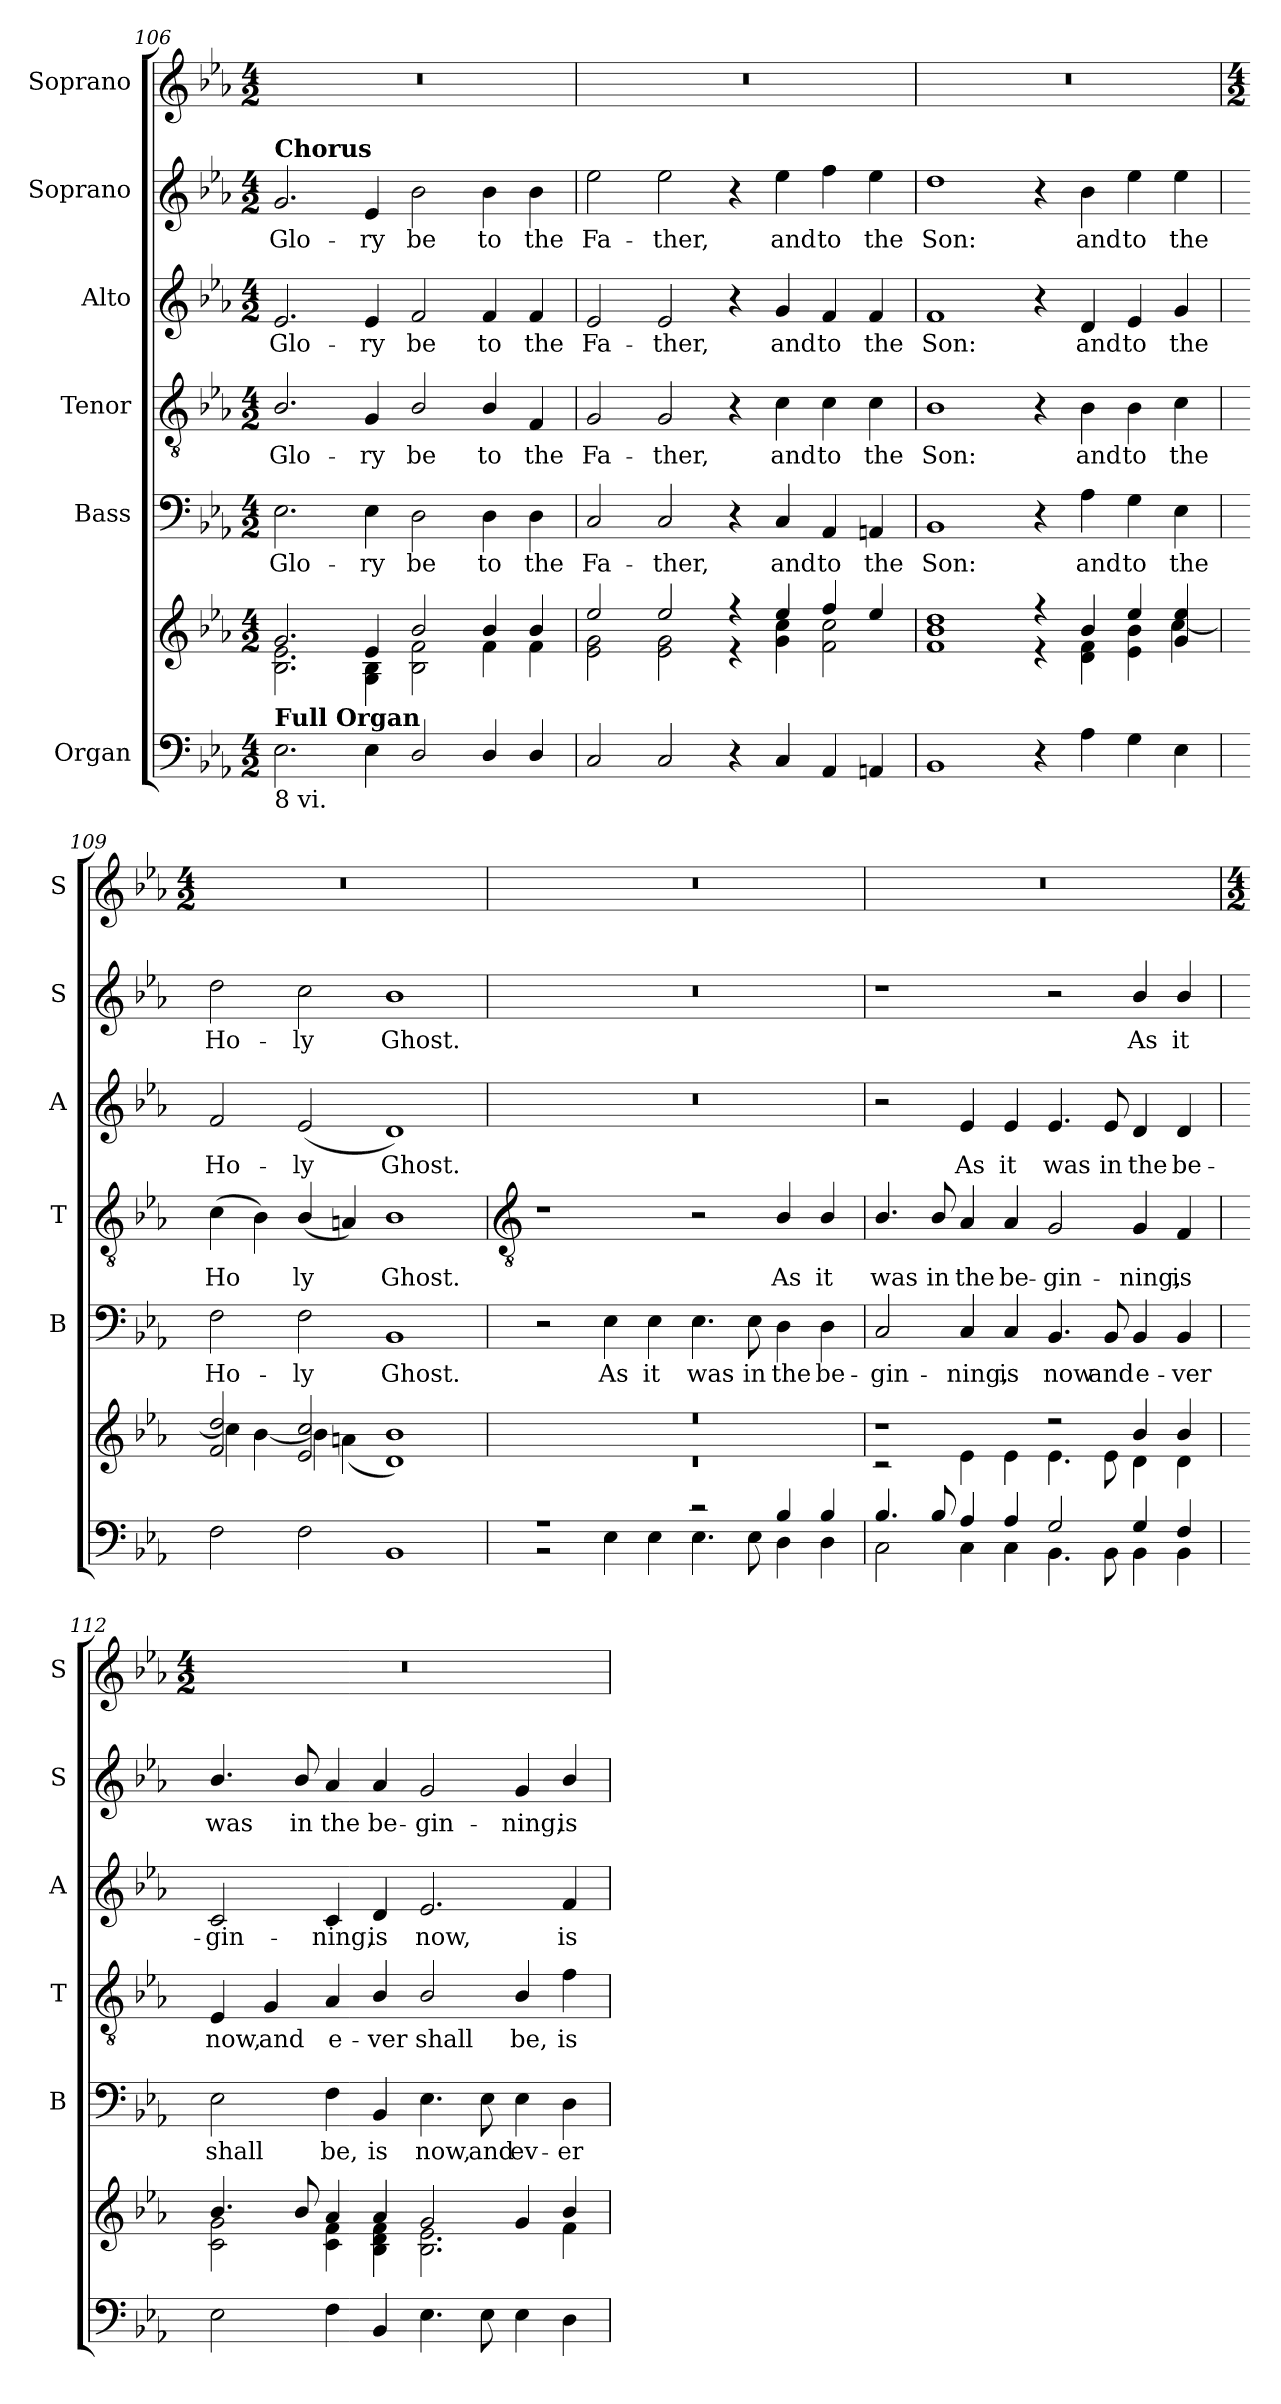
**kern	**kern	**kern	**text	**kern	**text	**kern	**text	**kern	**text	**kern
*part6	*part6	*part5	*part5	*part4	*part4	*part3	*part3	*part2	*part2	*part1
*staff7	*staff6	*staff5	*staff5	*staff4	*staff4	*staff3	*staff3	*staff2	*staff2	*staff1
*I"Organ	*	*I"Bass	*	*I"Tenor	*	*I"Alto	*	*I"Soprano	*	*I"Soprano
*	*	*I'B	*	*I'T	*	*I'A	*	*I'S	*	*I'S
!!LO:LB:g=z
*clefF4	*clefG2	*clefF4	*	*clefGv2	*	*clefG2	*	*clefG2	*	*clefG2
*k[b-e-a-]	*k[b-e-a-]	*k[b-e-a-]	*	*k[b-e-a-]	*	*k[b-e-a-]	*	*k[b-e-a-]	*	*k[b-e-a-]
*E-:	*E-:	*E-:	*	*E-:	*	*E-:	*	*E-:	*	*E-:
*M4/2	*M4/2	*M4/2	*	*M4/2	*	*M4/2	*	*M4/2	*	*M4/2
=106	=106	=106	=106	=106	=106	=106	=106	=106	=106	=106
*	*^	*	*	*	*	*	*	*	*	*
!	!	!	!	!	!	!	!	!	!LO:TX:a:B:t=Chorus	!	!
!LO:TX:a:B:t=Full Organ	!	!	!	!	!	!	!	!	!	!	!
!LO:TX:b:t=8 vi.	!	!	!	!	!	!	!	!	!	!	!
!	!	!	!	!LO:LY:b	!	!LO:LY:b	!	!LO:LY:b	!	!LO:LY:b	!
2.E-\	2.g/	2.B-\ 2.e-\	2.E-	Glo-	2.B-/	Glo-	2.e-	Glo-	2.g	Glo-	0r
!	!	!	!	!LO:LY:b	!	!LO:LY:b	!	!LO:LY:b	!	!LO:LY:b	!
4E-\	4e-/	4G\ 4B-\	4E-	-ry	4G/	-ry	4e-	-ry	4e-	-ry	.
!	!	!	!	!LO:LY:b	!	!LO:LY:b	!	!LO:LY:b	!	!LO:LY:b	!
2D/	2b-/	2B-\ 2f\	2D	be	2B-/	be	2f	be	2b-	be	.
!	!	!	!	!LO:LY:b	!	!LO:LY:b	!	!LO:LY:b	!	!LO:LY:b	!
4D/	4b-/	4f\	4D	to	4B-/	to	4f	to	4b-	to	.
!	!	!	!	!LO:LY:b	!	!LO:LY:b	!	!LO:LY:b	!	!LO:LY:b	!
4D/	4b-/	4f\	4D	the	4F/	the	4f	the	4b-	the	.
=107	=107	=107	=107	=107	=107	=107	=107	=107	=107	=107	=107
!	!	!	!	!LO:LY:b	!	!LO:LY:b	!	!LO:LY:b	!	!LO:LY:b	!
2C/	2ee-/	2e-\ 2g\	2C	Fa-	2G	Fa-	2e-	Fa-	2ee-	Fa-	0r
!	!	!	!	!LO:LY:b	!	!LO:LY:b	!	!LO:LY:b	!	!LO:LY:b	!
2C/	2ee-/	2e-\ 2g\	2C	-ther,	2G	-ther,	2e-	-ther,	2ee-	-ther,	.
4r	4r	4r	4r	.	4r	.	4r	.	4r	.	.
!	!	!	!	!LO:LY:b	!	!LO:LY:b	!	!LO:LY:b	!	!LO:LY:b	!
4C/	4ee-/	4g\ 4cc\	4C	and	4c	and	4g	and	4ee-	and	.
!	!	!	!	!LO:LY:b	!	!LO:LY:b	!	!LO:LY:b	!	!LO:LY:b	!
4AA-/	4ff/	2f\ 2cc\	4AA-	to	4c	to	4f	to	4ff	to	.
!	!	!	!	!LO:LY:b	!	!LO:LY:b	!	!LO:LY:b	!	!LO:LY:b	!
4AAn/	4ee-/	.	4AAn	the	4c	the	4f	the	4ee-	the	.
=108	=108	=108	=108	=108	=108	=108	=108	=108	=108	=108	=108
!	!	!	!	!LO:LY:b	!	!LO:LY:b	!	!LO:LY:b	!	!LO:LY:b	!
1BB-/	1dd/	1f\ 1b-\	1BB-	Son:	1B-	Son:	1f	Son:	1dd	Son:	0r
4r	4r	4r	4r	.	4r	.	4r	.	4r	.	.
!	!	!	!	!LO:LY:b	!	!LO:LY:b	!	!LO:LY:b	!	!LO:LY:b	!
4A-	4b-/	4d\ 4f\	4A-	and	4B-	and	4d	and	4b-	and	.
!	!	!	!	!LO:LY:b	!	!LO:LY:b	!	!LO:LY:b	!	!LO:LY:b	!
4G	4ee-/	4e-\ 4b-\	4G	to	4B-	to	4e-	to	4ee-	to	.
!	!	!	!	!LO:LY:b	!	!LO:LY:b	!	!LO:LY:b	!	!LO:LY:b	!
4E-	4g/ 4ee-/	[4cc\	4E-	the	4c	the	4g	the	4ee-	the	.
!!LO:LB:g=z
=109	=109	=109	=109	=109	=109	=109	=109	=109	=109	=109	=109
*	*	*	*	*	*	*	*	*	*	*	*M4/2
!	!	!	!	!LO:LY:b	!	!LO:LY:b	!	!LO:LY:b	!	!LO:LY:b	!
2F	2f/ 2dd/	4cc\]	2F	Ho-	(>4c	Ho	2f	Ho-	2dd	Ho-	0r
.	.	[4b-\	.	.	4B-)	.	.	.	.	.	.
!	!	!	!	!LO:LY:b	!	!LO:LY:b	!	!LO:LY:b	!	!LO:LY:b	!
2F	2e-/ 2cc/	4b-\]	2F	-ly	(<4B-/	ly	(>2e-	-ly	2cc	-ly	.
.	.	(<4an\	.	.	4An)	.	.	.	.	.	.
!	!	!	!	!LO:LY:b	!	!LO:LY:b	!	!LO:LY:b	!	!LO:LY:b	!
1BB-	1b-/	1d\)	1BB-	Ghost.	1B-	Ghost.	1d)	Ghost.	1b-	Ghost.	.
!!LO:LB:g=z
=110	=110	=110	=110	=110	=110	=110	=110	=110	=110	=110	=110
*	*	*	*	*	*clefGv2	*	*	*	*	*	*
*^	*	*	*	*	*	*	*	*	*	*	*
1r	2r	0r	0r	2r	.	1r	.	0r	.	0r	.	0r
!	!	!	!	!	!LO:LY:b	!	!	!	!	!	!	!
.	4E-\	.	.	4E-	As	.	.	.	.	.	.	.
!	!	!	!	!	!LO:LY:b	!	!	!	!	!	!	!
.	4E-\	.	.	4E-	it	.	.	.	.	.	.	.
!	!	!	!	!	!LO:LY:b	!	!	!	!	!	!	!
2r	4.E-\	.	.	4.E-	was	2r	.	.	.	.	.	.
!	!	!	!	!	!LO:LY:b	!	!	!	!	!	!	!
.	8E-\	.	.	8E-	in	.	.	.	.	.	.	.
!	!	!	!	!	!LO:LY:b	!	!LO:LY:b	!	!	!	!	!
4B-/	4D\	.	.	4D	the	4B-/	As	.	.	.	.	.
!	!	!	!	!	!LO:LY:b	!	!LO:LY:b	!	!	!	!	!
4B-/	4D\	.	.	4D	be-	4B-/	it	.	.	.	.	.
=111	=111	=111	=111	=111	=111	=111	=111	=111	=111	=111	=111	=111
!	!	!	!	!	!LO:LY:b	!	!LO:LY:b	!	!	!	!	!
4.B-/	2C\	1r	2r	2C	-gin-	4.B-/	was	2r	.	1r	.	0r
!	!	!	!	!	!	!	!LO:LY:b	!	!	!	!	!
8B-/	.	.	.	.	.	8B-/	in	.	.	.	.	.
!	!	!	!	!	!LO:LY:b	!	!LO:LY:b	!	!LO:LY:b	!	!	!
4A-/	4C\	.	4e-\	4C	-ning,	4A-/	the	4e-	As	.	.	.
!	!	!	!	!	!LO:LY:b	!	!LO:LY:b	!	!LO:LY:b	!	!	!
4A-/	4C\	.	4e-\	4C	is	4A-	be-	4e-	it	.	.	.
!	!	!	!	!	!LO:LY:b	!	!LO:LY:b	!	!LO:LY:b	!	!	!
2G/	4.BB-\	2r	4.e-\	4.BB-	now	2G	-gin-	4.e-	was	2r	.	.
!	!	!	!	!	!LO:LY:b	!	!	!	!LO:LY:b	!	!	!
.	8BB-\	.	8e-\	8BB-	and	.	.	8e-	in	.	.	.
!	!	!	!	!	!LO:LY:b	!	!LO:LY:b	!	!LO:LY:b	!	!LO:LY:b	!
4G/	4BB-\	4b-/	4d\	4BB-	e-	4G	-ning,	4d	the	4b-/	As	.
!	!	!	!	!	!LO:LY:b	!	!LO:LY:b	!	!LO:LY:b	!	!LO:LY:b	!
4F/	4BB-\	4b-/	4d\	4BB-	-ver	4F	is	4d	be-	4b-/	it	.
!!LO:LB:g=z
=112	=112	=112	=112	=112	=112	=112	=112	=112	=112	=112	=112	=112
*	*	*	*	*	*	*	*	*	*	*	*	*M4/2
!	!	!	!	!	!LO:LY:b	!	!LO:LY:b	!	!LO:LY:b	!	!LO:LY:b	!
0ryy	2E-\	4.b-/	2c\ 2g\	2E-	shall	4E-	now,	2c	-gin-	4.b-/	was	0r
!	!	!	!	!	!	!	!LO:LY:b	!	!	!	!	!
.	.	.	.	.	.	4G	and	.	.	.	.	.
!	!	!	!	!	!	!	!	!	!	!	!LO:LY:b	!
.	.	8b-/	.	.	.	.	.	.	.	8b-/	in	.
!	!	!	!	!	!LO:LY:b	!	!LO:LY:b	!	!LO:LY:b	!	!LO:LY:b	!
.	4F\	4a-/	4c\ 4f\	4F	be,	4A-	e-	4c	-ning,	4a-/	the	.
!	!	!	!	!	!LO:LY:b	!	!LO:LY:b	!	!LO:LY:b	!	!LO:LY:b	!
.	4BB-/	4a-/	4B-\ 4d\ 4f\	4BB-	is	4B-/	-ver	4d	is	4a-/	be-	.
!	!	!	!	!	!LO:LY:b	!	!LO:LY:b	!	!LO:LY:b	!	!LO:LY:b	!
.	4.E-\	2g/	2.B-\ 2.e-\	4.E-	now,	2B-/	shall	2.e-	now,	2g/	-gin-	.
!	!	!	!	!	!LO:LY:b	!	!	!	!	!	!	!
.	8E-\	.	.	8E-	and	.	.	.	.	.	.	.
!	!	!	!	!	!LO:LY:b	!	!LO:LY:b	!	!	!	!LO:LY:b	!
.	4E-\	4g/	.	4E-	ev-	4B-/	be,	.	.	4g/	-ning,	.
!	!	!	!	!	!LO:LY:b	!	!LO:LY:b	!	!LO:LY:b	!	!LO:LY:b	!
.	4D\	4b-/	4f\	4D	-er	4f	is	4f	is	4b-/	is	.
*v	*v	*	*	*	*	*	*	*	*	*	*	*
*	*v	*v	*	*	*	*	*	*	*	*	*
=	=	=	=	=	=	=	=	=	=	=
*-	*-	*-	*-	*-	*-	*-	*-	*-	*-	*-
